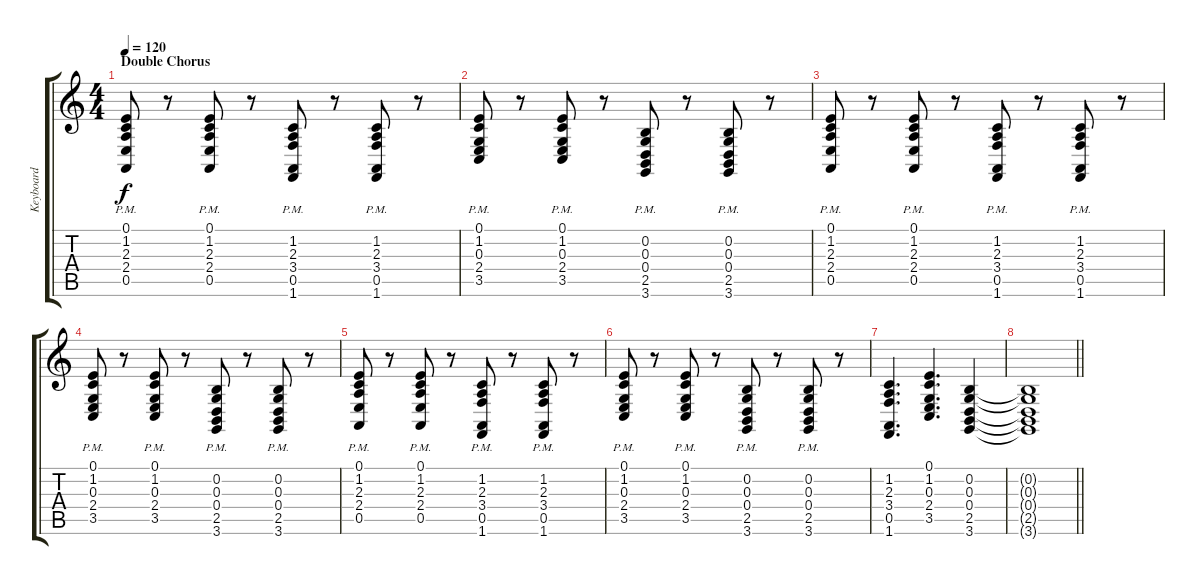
\track ("Keyboard" "Keyboard") {instrument stringensemble1}
\staff {score tabs}
\tuning (E4 B3 G3 D3 A2 E2) {hide}
\ts (4 4)
\section ("" "Double Chorus")
\tempo 120
\clef g2
\ks c
(0.1{pm} 1.2{pm} 2.3{pm} 2.4{pm} 0.5{pm}).8{dy f} r.8 (0.1{pm} 1.2{pm} 2.3{pm} 2.4{pm} 0.5{pm}).8 r.8 (1.2{pm} 2.3{pm} 3.4{pm} 0.5{pm} 1.6{pm}).8 r.8 (1.2{pm} 2.3{pm} 3.4{pm} 0.5{pm} 1.6{pm}).8 r.8 |
(0.1{pm} 1.2{pm} 0.3{pm} 2.4{pm} 3.5{pm}).8 r.8 (0.1{pm} 1.2{pm} 0.3{pm} 2.4{pm} 3.5{pm}).8 r.8 (0.2{pm} 0.3{pm} 0.4{pm} 2.5{pm} 3.6{pm}).8 r.8 (0.2{pm} 0.3{pm} 0.4{pm} 2.5{pm} 3.6{pm}).8 r.8 |
(0.1{pm} 1.2{pm} 2.3{pm} 2.4{pm} 0.5{pm}).8 r.8 (0.1{pm} 1.2{pm} 2.3{pm} 2.4{pm} 0.5{pm}).8 r.8 (1.2{pm} 2.3{pm} 3.4{pm} 0.5{pm} 1.6{pm}).8 r.8 (1.2{pm} 2.3{pm} 3.4{pm} 0.5{pm} 1.6{pm}).8 r.8 |
(0.1{pm} 1.2{pm} 0.3{pm} 2.4{pm} 3.5{pm}).8 r.8 (0.1{pm} 1.2{pm} 0.3{pm} 2.4{pm} 3.5{pm}).8 r.8 (0.2{pm} 0.3{pm} 0.4{pm} 2.5{pm} 3.6{pm}).8 r.8 (0.2{pm} 0.3{pm} 0.4{pm} 2.5{pm} 3.6{pm}).8 r.8 |
(0.1{pm} 1.2{pm} 2.3{pm} 2.4{pm} 0.5{pm}).8 r.8 (0.1{pm} 1.2{pm} 2.3{pm} 2.4{pm} 0.5{pm}).8 r.8 (1.2{pm} 2.3{pm} 3.4{pm} 0.5{pm} 1.6{pm}).8 r.8 (1.2{pm} 2.3{pm} 3.4{pm} 0.5{pm} 1.6{pm}).8 r.8 |
(0.1{pm} 1.2{pm} 0.3{pm} 2.4{pm} 3.5{pm}).8 r.8 (0.1{pm} 1.2{pm} 0.3{pm} 2.4{pm} 3.5{pm}).8 r.8 (0.2{pm} 0.3{pm} 0.4{pm} 2.5{pm} 3.6{pm}).8 r.8 (0.2{pm} 0.3{pm} 0.4{pm} 2.5{pm} 3.6{pm}).8 r.8 |
(1.2 2.3 3.4 0.5 1.6).4{d} (0.1 1.2 0.3 2.4 3.5).4{d} (0.2 0.3 0.4 2.5 3.6).4 |
\barLineRight lightlight
(0.2{t} 0.3{t} 0.4{t} 2.5{t} 3.6{t}).1
